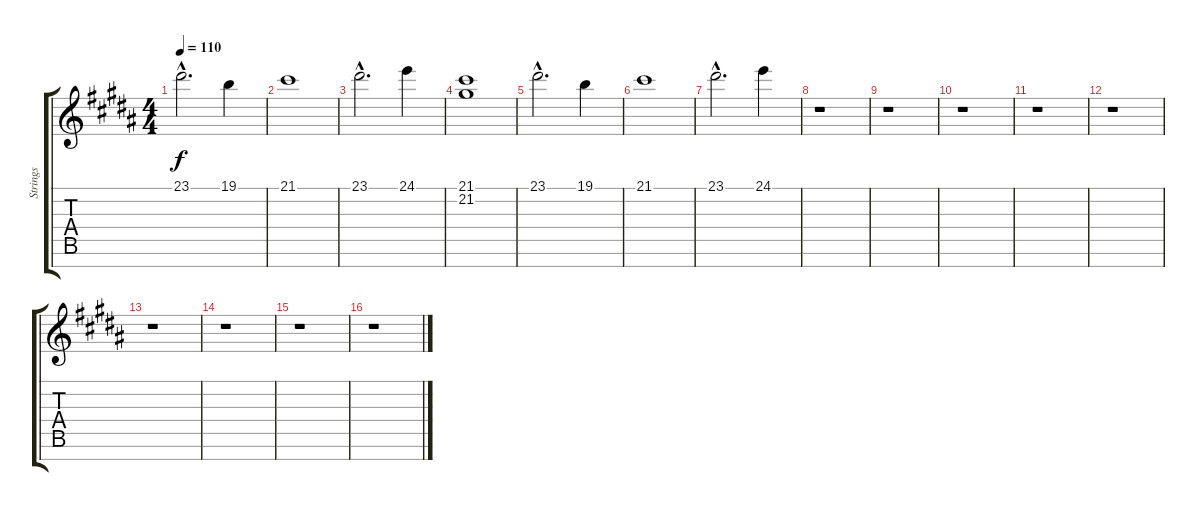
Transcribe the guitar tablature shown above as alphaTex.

\track ("Strings" "Strings") {instrument stringensemble1}
\staff {score tabs}
\tuning (E4 B3 G3 D3 A2 E2 B1) {hide}
\ts (4 4)
\section ("" "")
\tempo 110
\clef g2
\ks b
23.1{hac}.2{d dy f} 19.1.4 |
21.1.1 |
23.1{hac}.2{d} 24.1.4 |
(21.1 21.2).1 |
23.1{hac}.2{d} 19.1.4 |
21.1.1 |
23.1{hac}.2{d} 24.1.4 |
r.1 |
r.1 |
r.1 |
r.1 |
r.1 |
r.1 |
r.1 |
r.1 |
r.1
